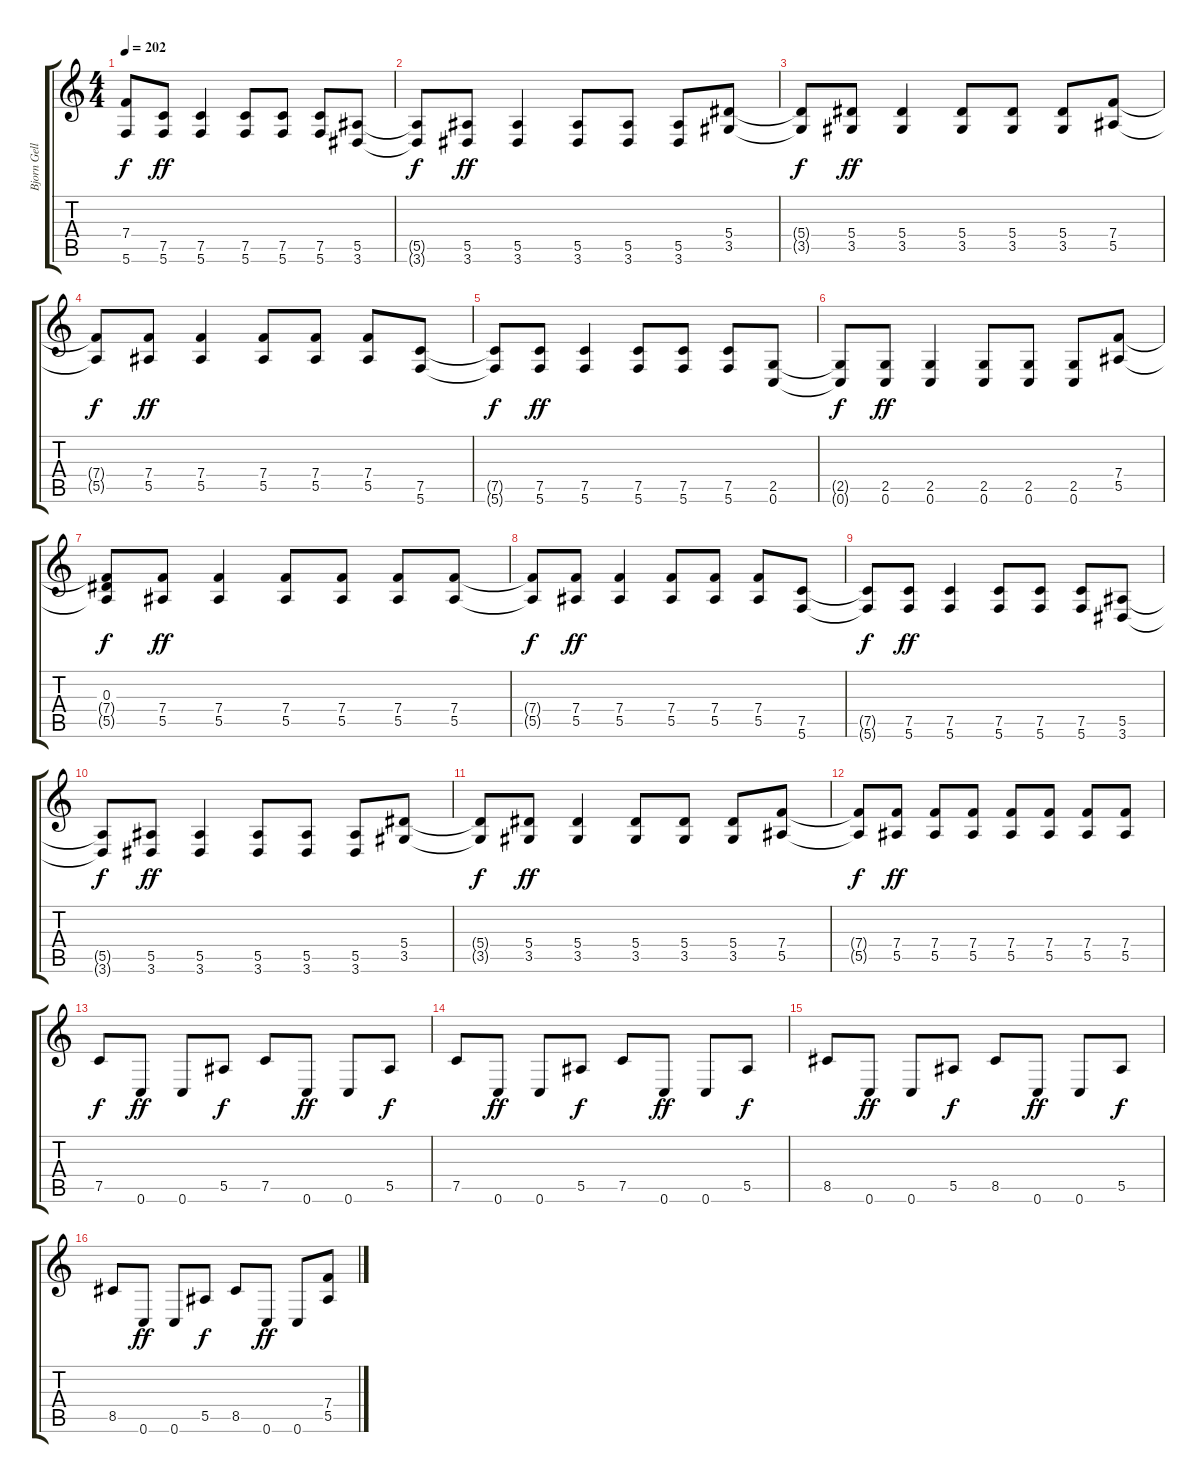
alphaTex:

\track ("Bjorn Gellotte" "Bjorn Gell") {instrument distortionguitar}
\staff {score tabs}
\tuning (C4 G3 Eb3 Bb2 F2 C2) {hide}
\ts (4 4)
\tempo 202
\clef g2
\ks c
(7.4{t} 5.6{t}).8{dy f} (7.5 5.6).8{dy ff} (7.5 5.6).4 (7.5 5.6).8 (7.5 5.6).8 (7.5 5.6).8 (5.5 3.6).8 |
(5.5{t} 3.6{t}).8{dy f} (5.5 3.6).8{dy ff} (5.5 3.6).4 (5.5 3.6).8 (5.5 3.6).8 (5.5 3.6).8 (5.4 3.5).8 |
(5.4{t} 3.5{t}).8{dy f} (5.4 3.5).8{dy ff} (5.4 3.5).4 (5.4 3.5).8 (5.4 3.5).8 (5.4 3.5).8 (7.4 5.5).8 |
(7.4{t} 5.5{t}).8{dy f} (7.4 5.5).8{dy ff} (7.4 5.5).4 (7.4 5.5).8 (7.4 5.5).8 (7.4 5.5).8 (7.5 5.6).8 |
(7.5{t} 5.6{t}).8{dy f} (7.5 5.6).8{dy ff} (7.5 5.6).4 (7.5 5.6).8 (7.5 5.6).8 (7.5 5.6).8 (2.5 0.6).8 |
(2.5{t} 0.6{t}).8{dy f} (2.5 0.6).8{dy ff} (2.5 0.6).4 (2.5 0.6).8 (2.5 0.6).8 (2.5 0.6).8 (7.4 5.5).8 |
(0.3 7.4{t} 5.5{t}).8{dy f} (7.4 5.5).8{dy ff} (7.4 5.5).4 (7.4 5.5).8 (7.4 5.5).8 (7.4 5.5).8 (7.4 5.5).8 |
(7.4{t} 5.5{t}).8{dy f} (7.4 5.5).8{dy ff} (7.4 5.5).4 (7.4 5.5).8 (7.4 5.5).8 (7.4 5.5).8 (7.5 5.6).8 |
(7.5{t} 5.6{t}).8{dy f} (7.5 5.6).8{dy ff} (7.5 5.6).4 (7.5 5.6).8 (7.5 5.6).8 (7.5 5.6).8 (5.5 3.6).8 |
(5.5{t} 3.6{t}).8{dy f} (5.5 3.6).8{dy ff} (5.5 3.6).4 (5.5 3.6).8 (5.5 3.6).8 (5.5 3.6).8 (5.4 3.5).8 |
(5.4{t} 3.5{t}).8{dy f} (5.4 3.5).8{dy ff} (5.4 3.5).4 (5.4 3.5).8 (5.4 3.5).8 (5.4 3.5).8 (7.4 5.5).8 |
(7.4{t} 5.5{t}).8{dy f} (7.4 5.5).8{dy ff} (7.4 5.5).8 (7.4 5.5).8 (7.4 5.5).8 (7.4 5.5).8 (7.4 5.5).8 (7.4 5.5).8 |
7.5.8{dy f} 0.6.8{dy ff} 0.6.8 5.5.8{dy f} 7.5.8 0.6.8{dy ff} 0.6.8 5.5.8{dy f} |
7.5.8 0.6.8{dy ff} 0.6.8 5.5.8{dy f} 7.5.8 0.6.8{dy ff} 0.6.8 5.5.8{dy f} |
8.5.8 0.6.8{dy ff} 0.6.8 5.5.8{dy f} 8.5.8 0.6.8{dy ff} 0.6.8 5.5.8{dy f} |
8.5.8 0.6.8{dy ff} 0.6.8 5.5.8{dy f} 8.5.8 0.6.8{dy ff} 0.6.8 (7.4 5.5).8
